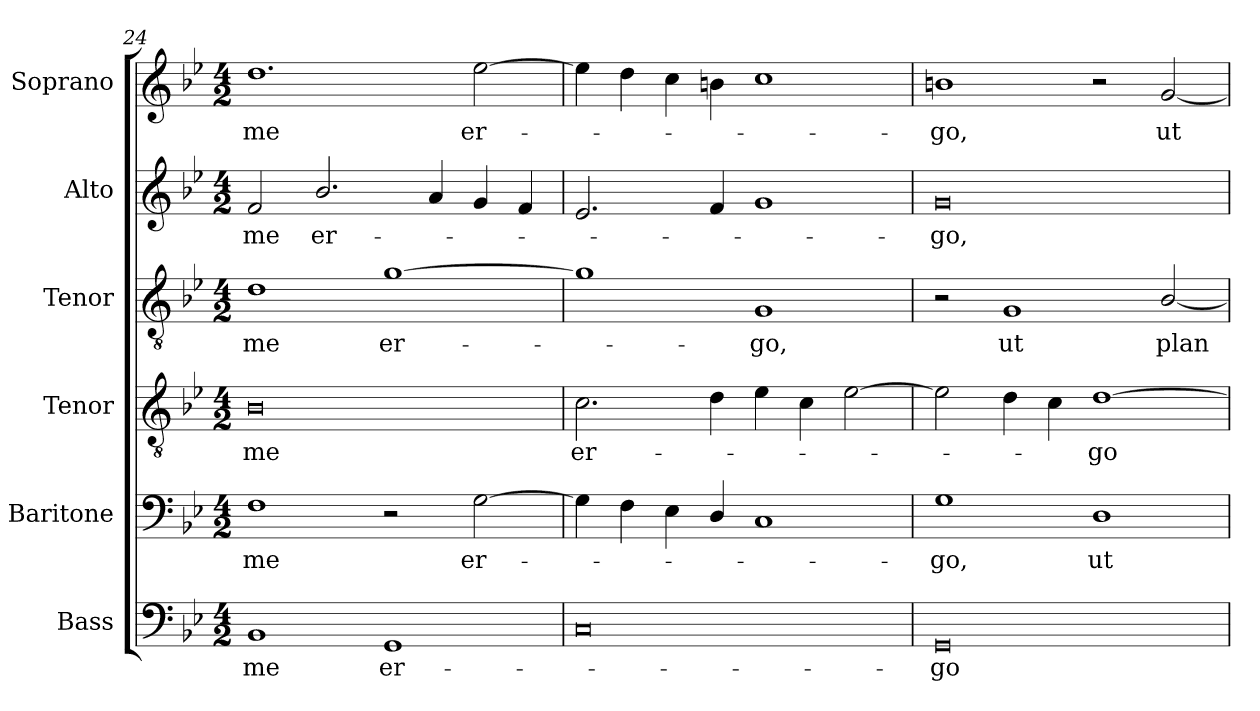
**kern	**text	**kern	**text	**kern	**text	**kern	**text	**kern	**text	**kern	**text
*part6	*part6	*part5	*part5	*part4	*part4	*part3	*part3	*part2	*part2	*part1	*part1
*staff6	*staff6	*staff5	*staff5	*staff4	*staff4	*staff3	*staff3	*staff2	*staff2	*staff1	*staff1
*I"Bass	*	*I"Baritone	*	*I"Tenor	*	*I"Tenor	*	*I"Alto	*	*I"Soprano	*
*I'B.	*	*I'Bar.	*	*I'T2.	*	*I'T1.	*	*I'A.	*	*I'S.	*
*clefF4	*	*clefF4	*	*clefGv2	*	*clefGv2	*	*clefG2	*	*clefG2	*
*	*	*	*	*ITrd7c12	*	*ITrd7c12	*	*	*	*	*
*k[b-e-]	*	*k[b-e-]	*	*k[b-e-]	*	*k[b-e-]	*	*k[b-e-]	*	*k[b-e-]	*
*B-:	*	*B-:	*	*B-:	*	*B-:	*	*B-:	*	*B-:	*
*M4/2	*	*M4/2	*	*M4/2	*	*M4/2	*	*M4/2	*	*M4/2	*
=24	=24	=24	=24	=24	=24	=24	=24	=24	=24	=24	=24
!	!LO:LY:b:color=#000000	!	!	!	!	!	!	!	!	!	!
!	!	!	!LO:LY:b:color=#000000	!	!	!	!	!	!	!	!
!	!	!	!	!	!LO:LY:b:color=#000000	!	!	!	!	!	!
!	!	!	!	!	!	!	!LO:LY:b:color=#000000	!	!	!	!
!	!	!	!	!	!	!	!	!	!LO:LY:b:color=#000000	!	!
!	!	!	!	!	!	!	!	!	!	!	!LO:LY:b:color=#000000
1BB-i	me	1Fi	me	0BB-i	me	1Di	me	2fi/	me	1.ddi	me
!	!	!	!	!	!	!	!	!	!LO:LY:b:color=#000000	!	!
.	.	.	.	.	.	.	.	2.b-i/	er-	.	.
!	!LO:LY:b:color=#000000	!	!	!	!	!	!	!	!	!	!
!	!	!	!	!	!	!	!LO:LY:b:color=#000000	!	!	!	!
1GGi	er-	2r	.	.	.	[1Gi	er-	.	.	.	.
.	.	.	.	.	.	.	.	4ai/	.	.	.
!	!	!	!LO:LY:b:color=#000000	!	!	!	!	!	!	!	!
!	!	!	!	!	!	!	!	!	!	!	!LO:LY:b:color=#000000
.	.	[2Gi\	er-	.	.	.	.	4gi/	.	[2ee-i\	er-
.	.	.	.	.	.	.	.	4fi/	.	.	.
=25	=25	=25	=25	=25	=25	=25	=25	=25	=25	=25	=25
!	!	!	!	!	!LO:LY:b:color=#000000	!	!	!	!	!	!
0Ci	.	4Gi\]	.	2.Ci\	er-	1Gi]	.	2.e-i/	.	4ee-i\]	.
.	.	4Fi\	.	.	.	.	.	.	.	4ddi\	.
.	.	4E-i\	.	.	.	.	.	.	.	4cci\	.
.	.	4Di/	.	4Di\	.	.	.	4fi/	.	4bni\	.
!	!	!	!	!	!	!	!LO:LY:b:color=#000000	!	!	!	!
.	.	1Ci	.	4E-i\	.	1GGi	-go,	1gi	.	1cci	.
.	.	.	.	4Ci\	.	.	.	.	.	.	.
.	.	.	.	[2E-i\	.	.	.	.	.	.	.
!!LO:LB:g=z
=26	=26	=26	=26	=26	=26	=26	=26	=26	=26	=26	=26
!	!LO:LY:b:color=#000000	!	!	!	!	!	!	!	!	!	!
!	!	!	!LO:LY:b:color=#000000	!	!	!	!	!	!	!	!
!	!	!	!	!	!	!	!	!	!LO:LY:b:color=#000000	!	!
!	!	!	!	!	!	!	!	!	!	!	!LO:LY:b:color=#000000
0GGi	-go	1Gi	-go,	2E-i\]	.	2r	.	0gi	-go,	1bni	-go,
!	!	!	!	!	!	!	!LO:LY:b:color=#000000	!	!	!	!
.	.	.	.	4Di\	.	1GGi	ut	.	.	.	.
.	.	.	.	4Ci\	.	.	.	.	.	.	.
!	!	!	!LO:LY:b:color=#000000	!	!	!	!	!	!	!	!
!	!	!	!	!	!LO:LY:b:color=#000000	!	!	!	!	!	!
.	.	1Di	ut	[1Di	-go	.	.	.	.	2r	.
!	!	!	!	!	!	!	!LO:LY:b:color=#000000	!	!	!	!
!	!	!	!	!	!	!	!	!	!	!	!LO:LY:b:color=#000000
.	.	.	.	.	.	[2BB-i/	plan-	.	.	[2gi/	ut
=	=	=	=	=	=	=	=	=	=	=	=
*-	*-	*-	*-	*-	*-	*-	*-	*-	*-	*-	*-
